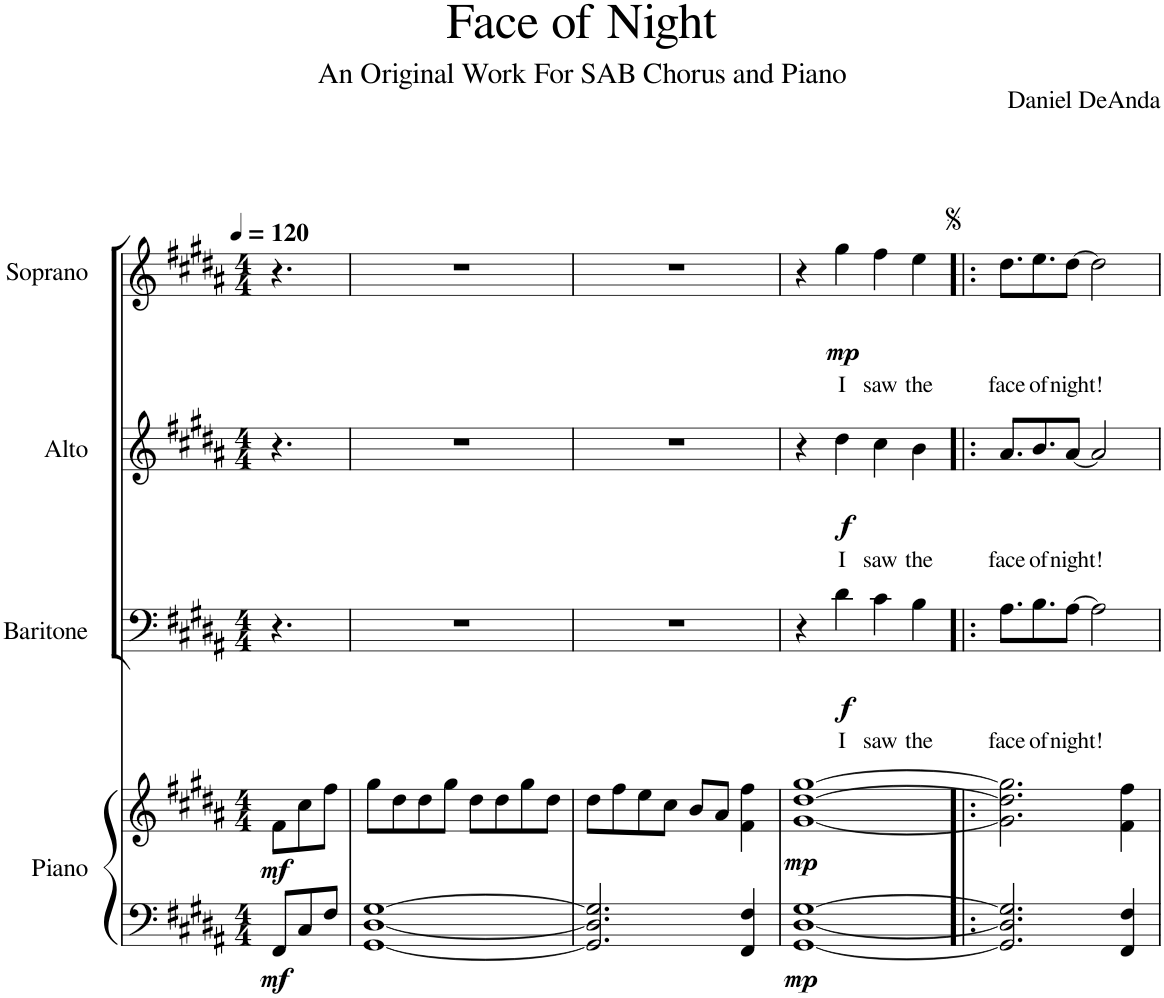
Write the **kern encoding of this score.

**kern	**kern	**dynam	**kern	**text	**dynam	**kern	**text	**dynam	**kern	**text	**dynam
*part4	*part4	*part4	*part3	*part3	*part3	*part2	*part2	*part2	*part1	*part1	*part1
*staff5	*staff4	*staff4/5	*staff3	*staff3	*staff3	*staff2	*staff2	*staff2	*staff1	*staff1	*staff1
*I"Piano	*	*	*I"Baritone	*	*	*I"Alto	*	*	*I"Soprano	*	*
*I'Pno.	*	*	*I'B.	*	*	*I'A.	*	*	*I'S.	*	*
*clefF4	*clefG2	*	*clefF4	*	*	*clefG2	*	*	*clefG2	*	*
*k[f#c#g#d#a#]	*k[f#c#g#d#a#]	*	*k[f#c#g#d#a#]	*	*	*k[f#c#g#d#a#]	*	*	*k[f#c#g#d#a#]	*	*
*M4/4	*M4/4	*	*M4/4	*	*	*M4/4	*	*	*M4/4	*	*
*MM120	*MM120	*	*MM120	*	*	*MM120	*	*	*MM120	*	*
=1	=1	=1	=1	=1	=1	=1	=1	=1	=1	=1	=1
!	!	!LO:DY:b=2	!	!	!	!	!	!	!	!	!
!	!	!LO:DY:n=1:b	!	!	!	!	!	!	!	!	!
8FF#/L	8f#\L	mf mf	4.r	.	.	4.r	.	.	4.r	.	.
8C#/	8cc#\	.	.	.	.	.	.	.	.	.	.
8F#/J	8ff#\J	.	.	.	.	.	.	.	.	.	.
=2	=2	=2	=2	=2	=2	=2	=2	=2	=2	=2	=2
[1GG# [1D# [1G#	8gg#\L	.	1r	.	.	1r	.	.	1r	.	.
.	8dd#\	.	.	.	.	.	.	.	.	.	.
.	8dd#\	.	.	.	.	.	.	.	.	.	.
.	8gg#\J	.	.	.	.	.	.	.	.	.	.
.	8dd#\L	.	.	.	.	.	.	.	.	.	.
.	8dd#\	.	.	.	.	.	.	.	.	.	.
.	8gg#\	.	.	.	.	.	.	.	.	.	.
.	8dd#\J	.	.	.	.	.	.	.	.	.	.
=3	=3	=3	=3	=3	=3	=3	=3	=3	=3	=3	=3
2.GG#/] 2.D#/] 2.G#/]	8dd#\L	.	1r	.	.	1r	.	.	1r	.	.
.	8ff#\	.	.	.	.	.	.	.	.	.	.
.	8ee\	.	.	.	.	.	.	.	.	.	.
.	8cc#\J	.	.	.	.	.	.	.	.	.	.
.	8b/L	.	.	.	.	.	.	.	.	.	.
.	8a#/J	.	.	.	.	.	.	.	.	.	.
4FF#/ 4F#/	4f#\ 4ff#\	.	.	.	.	.	.	.	.	.	.
=4	=4	=4	=4	=4	=4	=4	=4	=4	=4	=4	=4
!	!	!LO:DY:b=2	!	!	!	!	!	!	!	!	!
!	!	!LO:DY:n=1:b	!	!	!	!	!	!	!	!	!
[1GG# [1D# [1G#	[1g# [1dd# [1gg#	mp mp	4r	.	.	4r	.	.	4r	.	.
!	!	!	!	!LO:LY:b	!LO:DY:b	!	!LO:LY:b	!LO:DY:b	!	!LO:LY:b	!LO:DY:b
.	.	.	4d#\	I	f	4dd#\	I	f	4gg#\	I	mp
!	!	!	!	!LO:LY:b	!	!	!LO:LY:b	!	!	!LO:LY:b	!
.	.	.	4c#\	saw	.	4cc#\	saw	.	4ff#\	saw	.
!	!	!	!	!LO:LY:b	!	!	!LO:LY:b	!	!	!LO:LY:b	!
.	.	.	4B\	the	.	4b\	the	.	4ee\	the	.
=5!|:	=5!|:	=5!|:	=5!|:	=5!|:	=5!|:	=5!|:	=5!|:	=5!|:	=5!|:	=5!|:	=5!|:
!	!	!	!	!LO:LY:b	!	!	!LO:LY:b	!	!	!LO:LY:b	!
2.GG#/] 2.D#/] 2.G#/]	2.g#\] 2.dd#\] 2.gg#\]	.	8.A#\L	face	.	8.a#/L	face	.	8.dd#\L	face	.
!	!	!	!	!LO:LY:b	!	!	!LO:LY:b	!	!	!LO:LY:b	!
.	.	.	8.B\	of	.	8.b/	of	.	8.ee\	of	.
!	!	!	!	!LO:LY:b	!	!	!LO:LY:b	!	!	!LO:LY:b	!
.	.	.	[8A#\J	night!	.	[8a#/J	night!	.	[8dd#\J	night!	.
.	.	.	2A#\]	.	.	2a#/]	.	.	2dd#\]	.	.
4FF#/ 4F#/	4f#\ 4ff#\	.	.	.	.	.	.	.	.	.	.
=	=	=	=	=	=	=	=	=	=	=	=
*-	*-	*-	*-	*-	*-	*-	*-	*-	*-	*-	*-
